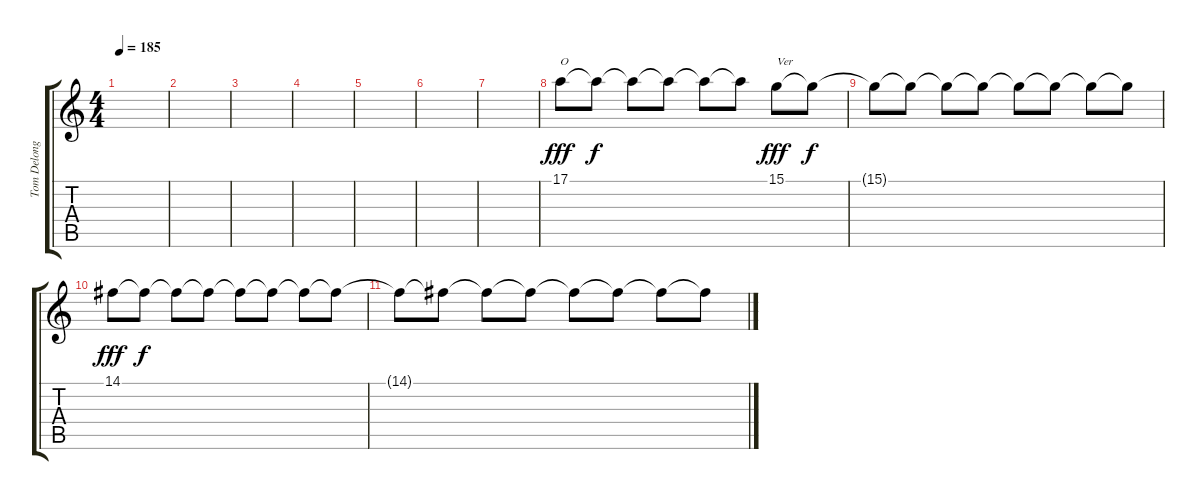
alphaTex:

\track ("Tom Delonge Vocals 2" "Tom Delong") {instrument tremolostrings}
\staff {score tabs}
\tuning (E4 B3 G3 D3 A2 E2) {hide}
\ts (4 4)
\tempo 185
\clef g2
\ks c
|
|
|
|
|
|
|
17.1.8{txt "O" dy fff} 17.1{t}.8{dy f} 17.1{t}.8 17.1{t}.8 17.1{t}.8 17.1{t}.8 15.1.8{txt "Ver" dy fff} 15.1{t}.8{dy f} |
15.1{t}.8 15.1{t}.8 15.1{t}.8 15.1{t}.8 15.1{t}.8 15.1{t}.8 15.1{t}.8 15.1{t}.8 |
14.1.8{dy fff} 14.1{t}.8{dy f} 14.1{t}.8 14.1{t}.8 14.1{t}.8 14.1{t}.8 14.1{t}.8 14.1{t}.8 |
14.1{t}.8 14.1{t}.8 14.1{t}.8 14.1{t}.8 14.1{t}.8 14.1{t}.8 14.1{t}.8 14.1{t}.8
